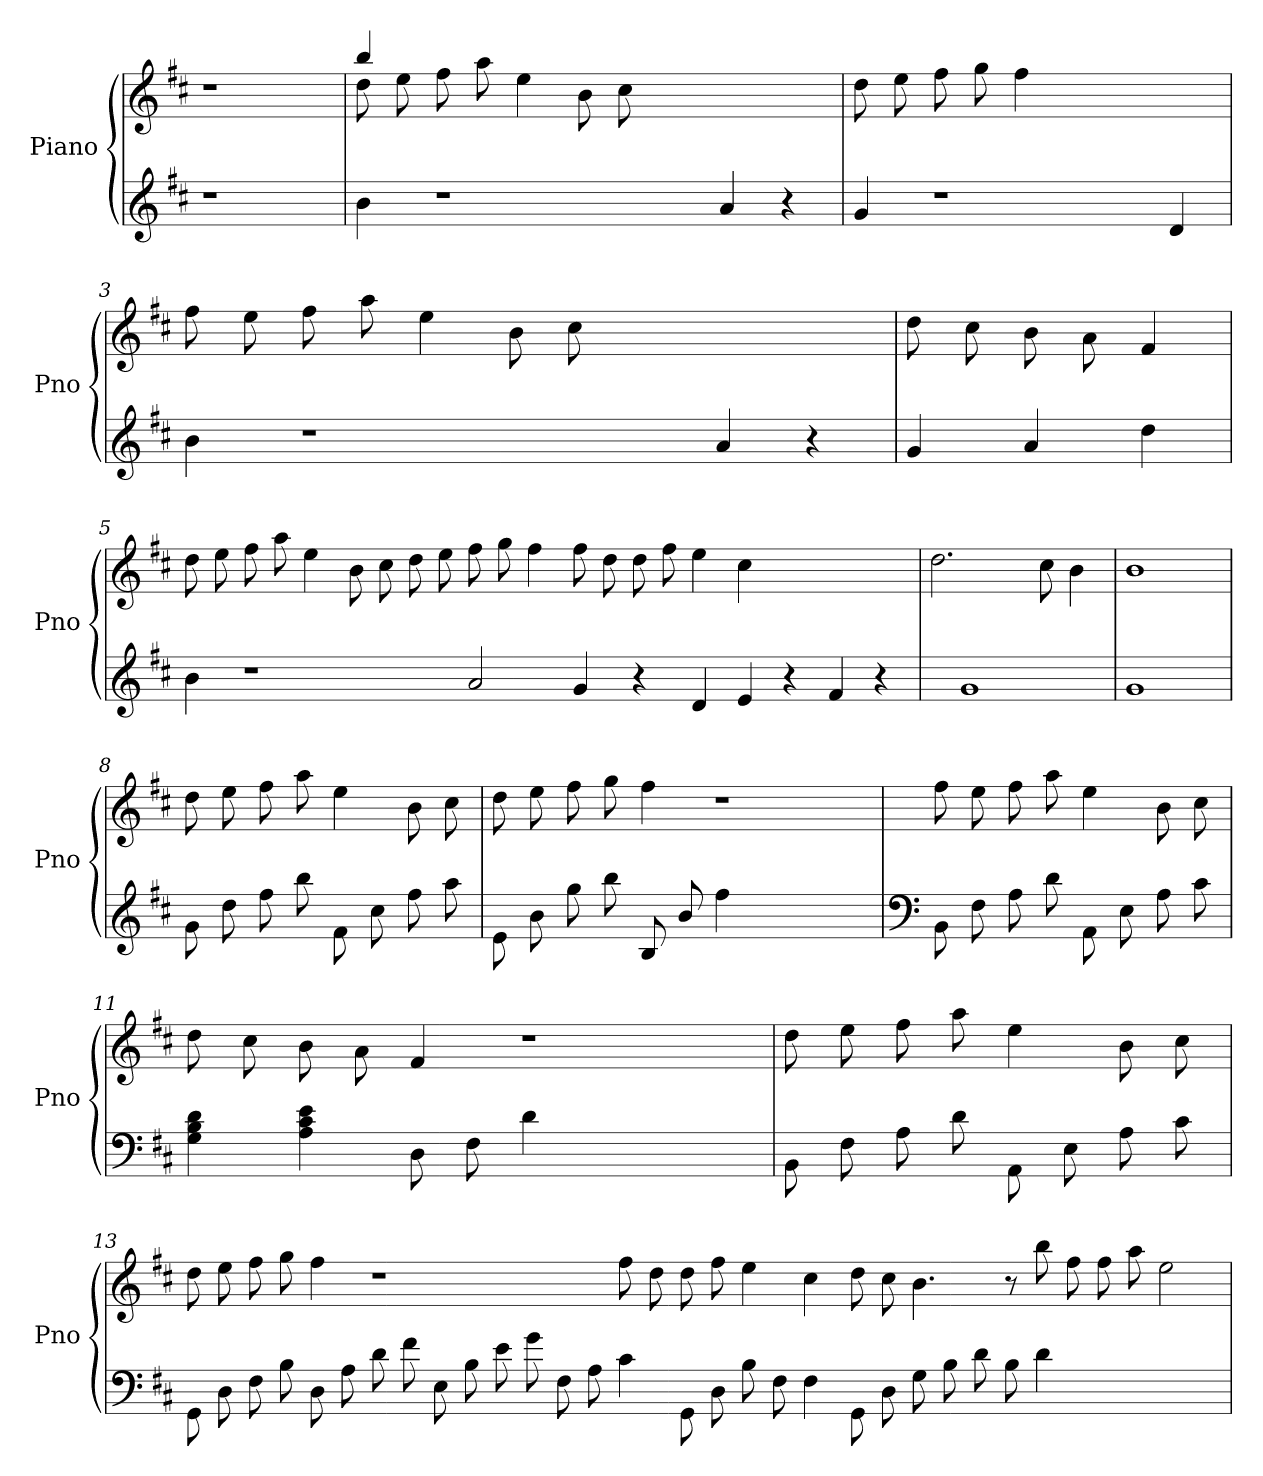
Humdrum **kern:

**kern	**kern
*part1	*part1
*staff2	*staff1
*I"Piano	*
*I'Pno	*
*clefG2	*clefG2
*k[f#c#]	*k[f#c#]
=1	=1
1r	1r
=1	=1
*	*^
4b\	8dd\	4bb/
.	8ee\	.
1r	8ff#\	2.ryy
.	8aa\	.
.	4ee\	.
.	8b\	.
.	8cc#\	.
.	2.ryy	2.ryy
4a/	.	.
4r	.	.
*	*v	*v
=2	=2
4g/	8dd\
.	8ee\
1r	8ff#\
.	8gg\
.	4ff#\
.	2.ryy
4d/	.
=3	=3
4b\	8ff#\
.	8ee\
1r	8ff#\
.	8aa\
.	4ee\
.	8b\
.	8cc#\
.	2.ryy
4a/	.
4r	.
=4	=4
4g/	8dd\
.	8cc#\
4a/	8b\
.	8a\
4dd\	4f#/
=5	=5
4b\	8dd\
.	8ee\
1r	8ff#\
.	8aa\
.	4ee\
.	8b\
.	8cc#\
.	8dd\
.	8ee\
2a/	8ff#\
.	8gg\
.	4ff#\
4g/	8ff#\
.	8dd\
4r	8dd\
.	8ff#\
4d/	4ee\
4e/	4cc#\
4r	2.ryy
4f#/	.
4r	.
=6	=6
8ryy	2.dd\
1g\	.
.	8cc#\
.	4b\
=7	=7
1g\	1b\
=8	=8
8g\	8dd\
8dd\	8ee\
8ff#\	8ff#\
8bb\	8aa\
8f#\	4ee\
8cc#\	.
8ff#\	8b\
8aa\	8cc#\
=9	=9
8e\	8dd\
8b\	8ee\
8gg\	8ff#\
8bb\	8gg\
8B/	4ff#\
8b/	.
4ff#\	1r
2.ryy	.
=10	=10
*clefF4	*
8BB\	8ff#\
8F#\	8ee\
8A\	8ff#\
8d\	8aa\
8AA\	4ee\
8E\	.
8A\	8b\
8c#\	8cc#\
=11	=11
4G\ 4d\ 4B\	8dd\
.	8cc#\
4A\ 4c#\ 4e\	8b\
.	8a\
8D\	4f#/
8F#\	.
4d\	1r
2.ryy	.
=12	=12
8BB\	8dd\
8F#\	8ee\
8A\	8ff#\
8d\	8aa\
8AA\	4ee\
8E\	.
8A\	8b\
8c#\	8cc#\
=13	=13
8GG\	8dd\
8D\	8ee\
8F#\	8ff#\
8B\	8gg\
8D\	4ff#\
8A\	.
8d\	1r
8f#\	.
8E\	.
8B\	.
8e\	.
8g\	.
8F#\	.
8A\	.
4c#\	8ff#\
.	8dd\
8GG\	8dd\
8D\	8ff#\
8B\	4ee\
8F#\	.
4F#\	4cc#\
8GG\	8dd\
8D\	8cc#\
8G\	4.b\
8B\	.
8d\	.
8B\	8r
4d\	8bb\
.	8ff#\
2.ryy	8ff#\
.	8aa\
.	2ee\
=	=
*-	*-
